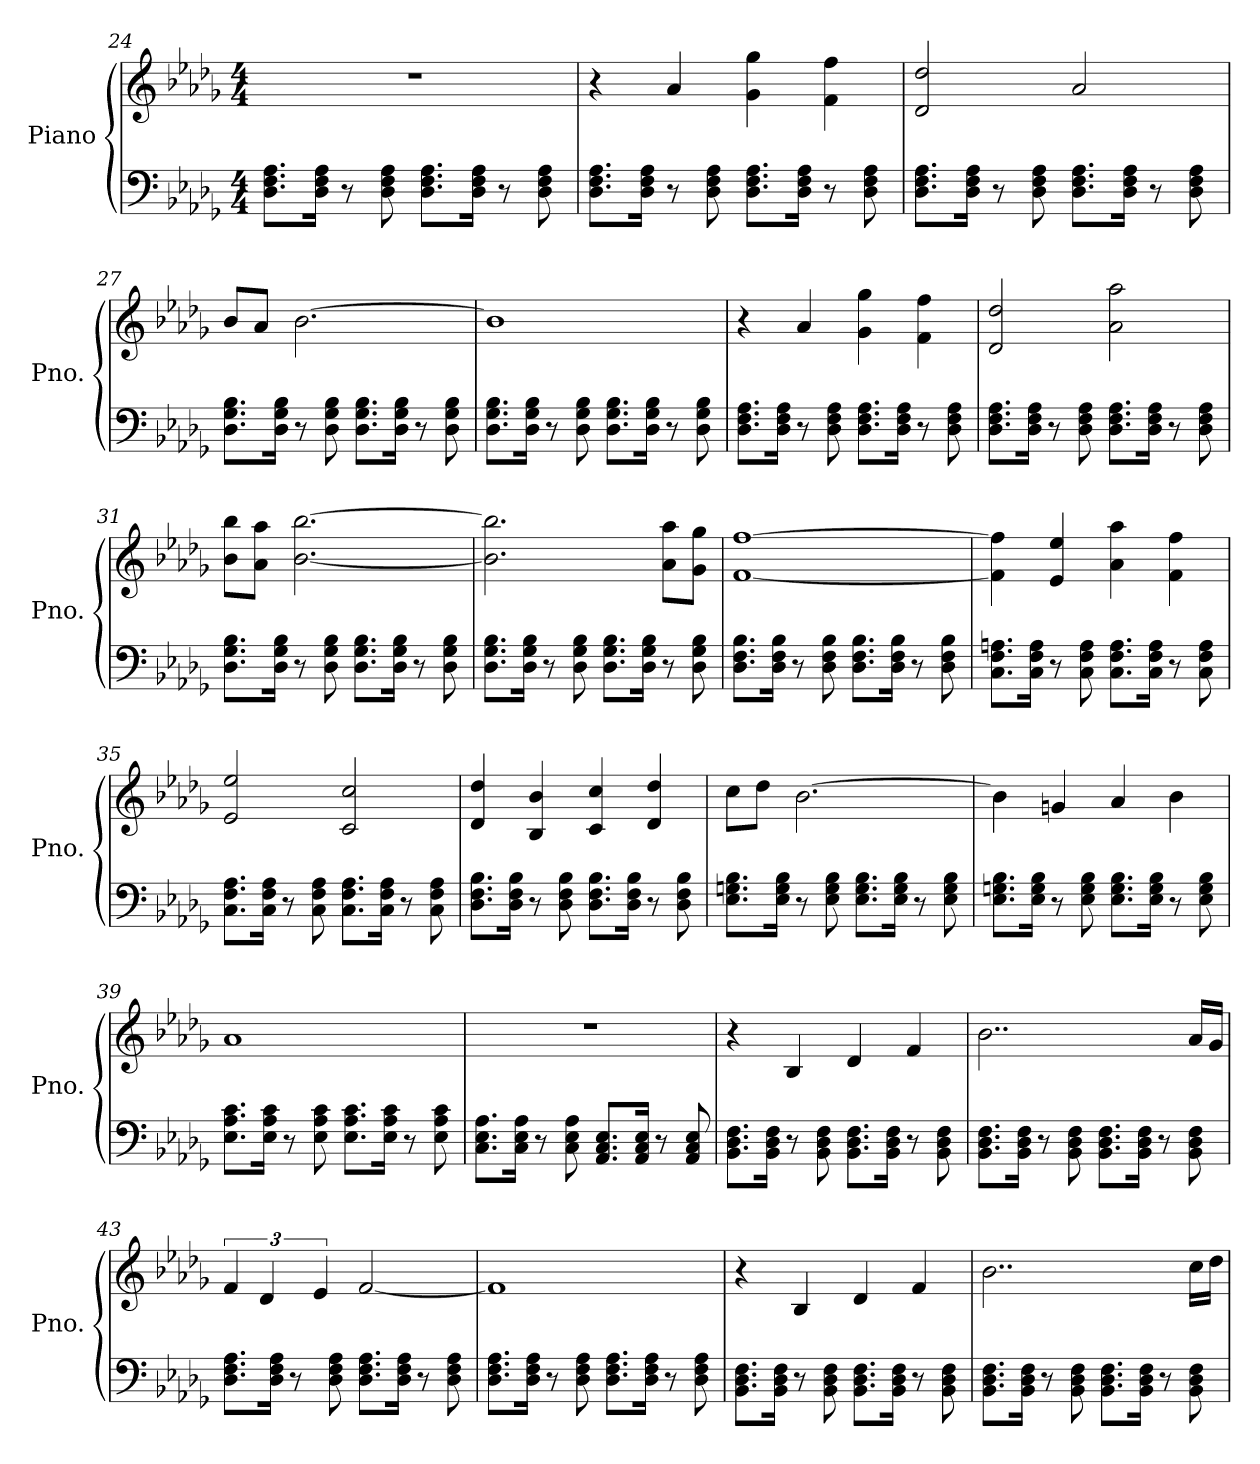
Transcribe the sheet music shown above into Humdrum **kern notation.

**kern	**kern
*part1	*part1
*staff2	*staff1
*I"Piano	*
*I'Pno.	*
*clefF4	*clefG2
*k[b-e-a-d-g-]	*k[b-e-a-d-g-]
*M4/4	*M4/4
=24	=24
8.D-\ 8.F\ 8.A-\L	1r
16D-\ 16F\ 16A-\Jk	.
8r	.
8D-\ 8F\ 8A-\	.
8.D-\ 8.F\ 8.A-\L	.
16D-\ 16F\ 16A-\Jk	.
8r	.
8D-\ 8F\ 8A-\	.
=25	=25
8.D-\ 8.F\ 8.A-\L	4r
16D-\ 16F\ 16A-\Jk	.
8r	4a-/
8D-\ 8F\ 8A-\	.
8.D-\ 8.F\ 8.A-\L	4g-\ 4gg-\
16D-\ 16F\ 16A-\Jk	.
8r	4f\ 4ff\
8D-\ 8F\ 8A-\	.
=26	=26
8.D-\ 8.F\ 8.A-\L	2d-/ 2dd-/
16D-\ 16F\ 16A-\Jk	.
8r	.
8D-\ 8F\ 8A-\	.
8.D-\ 8.F\ 8.A-\L	2a-/
16D-\ 16F\ 16A-\Jk	.
8r	.
8D-\ 8F\ 8A-\	.
!!LO:LB:g=z
=27	=27
8.D-\ 8.G-\ 8.B-\L	8b-/L
.	8a-/J
16D-\ 16G-\ 16B-\Jk	.
8r	[2.b-\
8D-\ 8G-\ 8B-\	.
8.D-\ 8.G-\ 8.B-\L	.
16D-\ 16G-\ 16B-\Jk	.
8r	.
8D-\ 8G-\ 8B-\	.
=28	=28
8.D-\ 8.G-\ 8.B-\L	1b-]
16D-\ 16G-\ 16B-\Jk	.
8r	.
8D-\ 8G-\ 8B-\	.
8.D-\ 8.G-\ 8.B-\L	.
16D-\ 16G-\ 16B-\Jk	.
8r	.
8D-\ 8G-\ 8B-\	.
=29	=29
8.D-\ 8.F\ 8.A-\L	4r
16D-\ 16F\ 16A-\Jk	.
8r	4a-/
8D-\ 8F\ 8A-\	.
8.D-\ 8.F\ 8.A-\L	4g-\ 4gg-\
16D-\ 16F\ 16A-\Jk	.
8r	4f\ 4ff\
8D-\ 8F\ 8A-\	.
=30	=30
8.D-\ 8.F\ 8.A-\L	2d-/ 2dd-/
16D-\ 16F\ 16A-\Jk	.
8r	.
8D-\ 8F\ 8A-\	.
8.D-\ 8.F\ 8.A-\L	2a-\ 2aa-\
16D-\ 16F\ 16A-\Jk	.
8r	.
8D-\ 8F\ 8A-\	.
!!LO:LB:g=z
=31	=31
8.D-\ 8.G-\ 8.B-\L	8b-\ 8bb-\L
.	8a-\ 8aa-\J
16D-\ 16G-\ 16B-\Jk	.
8r	[2.b-\ [2.bb-\
8D-\ 8G-\ 8B-\	.
8.D-\ 8.G-\ 8.B-\L	.
16D-\ 16G-\ 16B-\Jk	.
8r	.
8D-\ 8G-\ 8B-\	.
=32	=32
8.D-\ 8.G-\ 8.B-\L	2.b-\] 2.bb-\]
16D-\ 16G-\ 16B-\Jk	.
8r	.
8D-\ 8G-\ 8B-\	.
8.D-\ 8.G-\ 8.B-\L	.
16D-\ 16G-\ 16B-\Jk	.
8r	8a-\ 8aa-\L
8D-\ 8G-\ 8B-\	8g-\ 8gg-\J
=33	=33
8.D-\ 8.F\ 8.B-\L	[1f [1ff
16D-\ 16F\ 16B-\Jk	.
8r	.
8D-\ 8F\ 8B-\	.
8.D-\ 8.F\ 8.B-\L	.
16D-\ 16F\ 16B-\Jk	.
8r	.
8D-\ 8F\ 8B-\	.
=34	=34
8.C\ 8.F\ 8.An\L	4f\] 4ff\]
16C\ 16F\ 16A\Jk	.
8r	4e-/ 4ee-/
8C\ 8F\ 8A\	.
8.C\ 8.F\ 8.A\L	4a-\ 4aa-\
16C\ 16F\ 16A\Jk	.
8r	4f\ 4ff\
8C\ 8F\ 8A\	.
!!LO:LB:g=z
=35	=35
8.C\ 8.F\ 8.A-\L	2e-/ 2ee-/
16C\ 16F\ 16A-\Jk	.
8r	.
8C\ 8F\ 8A-\	.
8.C\ 8.F\ 8.A-\L	2c/ 2cc/
16C\ 16F\ 16A-\Jk	.
8r	.
8C\ 8F\ 8A-\	.
=36	=36
8.D-\ 8.F\ 8.B-\L	4d-/ 4dd-/
16D-\ 16F\ 16B-\Jk	.
8r	4B-/ 4b-/
8D-\ 8F\ 8B-\	.
8.D-\ 8.F\ 8.B-\L	4c/ 4cc/
16D-\ 16F\ 16B-\Jk	.
8r	4d-/ 4dd-/
8D-\ 8F\ 8B-\	.
=37	=37
8.E-\ 8.Gn\ 8.B-\L	8cc\L
.	8dd-\J
16E-\ 16G\ 16B-\Jk	.
8r	[2.b-\
8E-\ 8G\ 8B-\	.
8.E-\ 8.G\ 8.B-\L	.
16E-\ 16G\ 16B-\Jk	.
8r	.
8E-\ 8G\ 8B-\	.
=38	=38
8.E-\ 8.Gn\ 8.B-\L	4b-\]
16E-\ 16G\ 16B-\Jk	.
8r	4gn/
8E-\ 8G\ 8B-\	.
8.E-\ 8.G\ 8.B-\L	4a-/
16E-\ 16G\ 16B-\Jk	.
8r	4b-\
8E-\ 8G\ 8B-\	.
!!LO:PB:g=z
=39	=39
8.E-\ 8.A-\ 8.c\L	1a-
16E-\ 16A-\ 16c\Jk	.
8r	.
8E-\ 8A-\ 8c\	.
8.E-\ 8.A-\ 8.c\L	.
16E-\ 16A-\ 16c\Jk	.
8r	.
8E-\ 8A-\ 8c\	.
=40	=40
8.C\ 8.E-\ 8.A-\L	1r
16C\ 16E-\ 16A-\Jk	.
8r	.
8C\ 8E-\ 8A-\	.
8.AA-/ 8.C/ 8.E-/L	.
16AA-/ 16C/ 16E-/Jk	.
8r	.
8AA-/ 8C/ 8E-/	.
=41	=41
8.BB-\ 8.D-\ 8.F\L	4r
16BB-\ 16D-\ 16F\Jk	.
8r	4B-/
8BB-\ 8D-\ 8F\	.
8.BB-\ 8.D-\ 8.F\L	4d-/
16BB-\ 16D-\ 16F\Jk	.
8r	4f/
8BB-\ 8D-\ 8F\	.
=42	=42
8.BB-\ 8.D-\ 8.F\L	2..b-\
16BB-\ 16D-\ 16F\Jk	.
8r	.
8BB-\ 8D-\ 8F\	.
8.BB-\ 8.D-\ 8.F\L	.
16BB-\ 16D-\ 16F\Jk	.
8r	.
8BB-\ 8D-\ 8F\	16a-/LL
.	16g-/JJ
!!LO:LB:g=z
=43	=43
8.D-\ 8.F\ 8.A-\L	6f/
.	6d-/
16D-\ 16F\ 16A-\Jk	.
8r	.
.	6e-/
8D-\ 8F\ 8A-\	.
8.D-\ 8.F\ 8.A-\L	[2f/
16D-\ 16F\ 16A-\Jk	.
8r	.
8D-\ 8F\ 8A-\	.
=44	=44
8.D-\ 8.F\ 8.A-\L	1f]
16D-\ 16F\ 16A-\Jk	.
8r	.
8D-\ 8F\ 8A-\	.
8.D-\ 8.F\ 8.A-\L	.
16D-\ 16F\ 16A-\Jk	.
8r	.
8D-\ 8F\ 8A-\	.
=45	=45
8.BB-\ 8.D-\ 8.F\L	4r
16BB-\ 16D-\ 16F\Jk	.
8r	4B-/
8BB-\ 8D-\ 8F\	.
8.BB-\ 8.D-\ 8.F\L	4d-/
16BB-\ 16D-\ 16F\Jk	.
8r	4f/
8BB-\ 8D-\ 8F\	.
=46	=46
8.BB-\ 8.D-\ 8.F\L	2..b-\
16BB-\ 16D-\ 16F\Jk	.
8r	.
8BB-\ 8D-\ 8F\	.
8.BB-\ 8.D-\ 8.F\L	.
16BB-\ 16D-\ 16F\Jk	.
8r	.
8BB-\ 8D-\ 8F\	16cc\LL
.	16dd-\JJ
=	=
*-	*-
